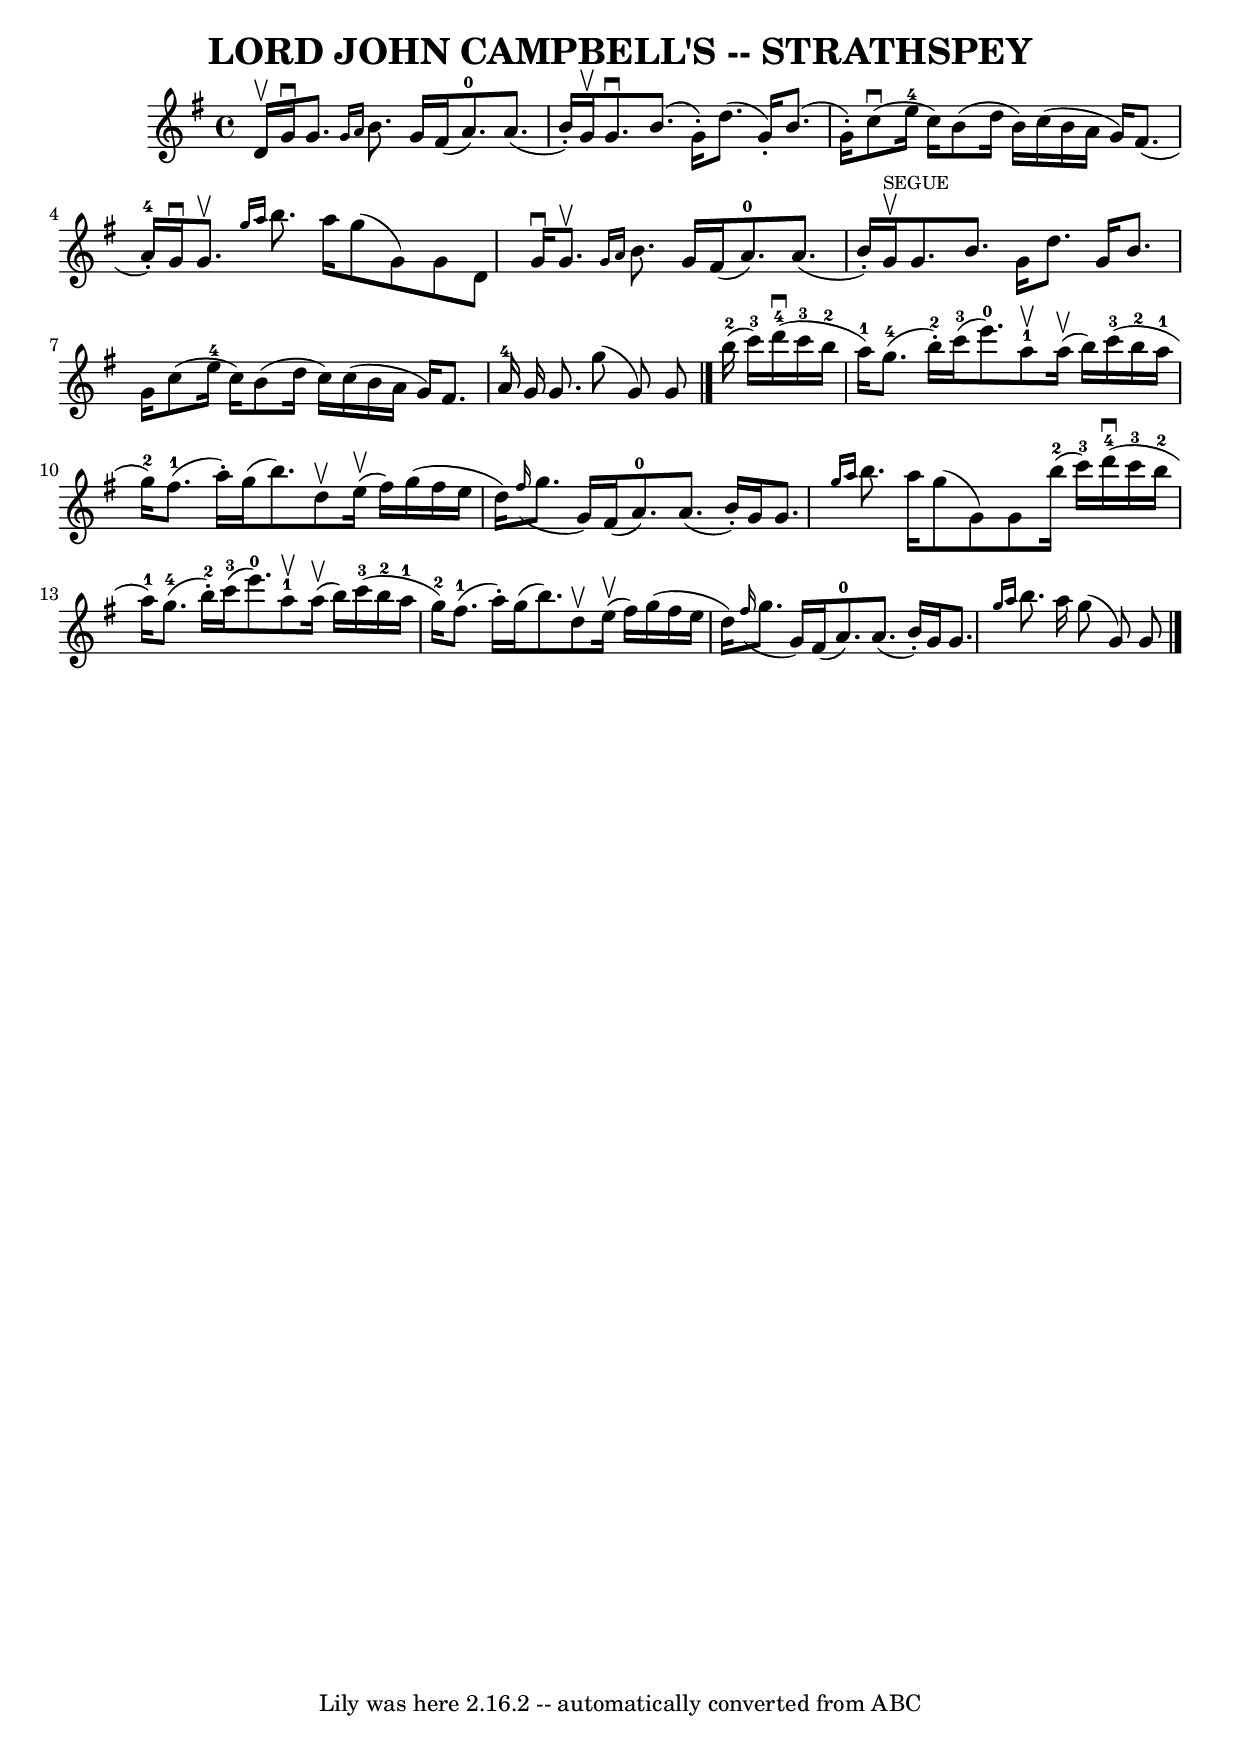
\version "2.16.2"
\include "Mammoth.ily"
\header {
  %% book = "Ryan's Mammoth Collection of Fiddle Tunes"
  crossRefNumber = "1"
  footnotes = ""
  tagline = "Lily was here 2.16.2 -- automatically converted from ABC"
  title = "LORD JOHN CAMPBELL'S -- STRATHSPEY"

}
voicedefault =  {


  \override Staff.TimeSignature #'style = #'C
  \time 4/4 
  \key g \major
  d'16^\upbow       |
  g'16^\downbow g'8.  
  \grace { g'16 a'16  
	 } b'8. g'16 fis'16 (a'8.-0) a'8. (
  b'16-.)   |
  g'16^\upbow g'8.^\downbow b'8. (g'16-.)   
  d''8. (g'16-.) b'8. (g'16-.)       |
  c''8 (^\downbow   
  e''16-4 c''16) b'8 (d''16 b'16) c''16 (b'16 a'16    
  g'16) fis'8. (a'16-4-.)   |
  g'16^\downbow g'8.^\upbow \grace { g''16 a''16  
		 } b''8. a''16 g''8 (g'8)   
  g'8 d'8    | |
  g'16^\downbow g'8.^\upbow \grace {    
    g'16 a'16  
  } b'8. g'16 fis'16 (a'8.-0) a'8. (b'16-.)  |
  g'16^\segue^\upbow g'8. b'8. g'16 d''8. g'16    
  b'8. g'16        |
  c''8 (e''16-4 c''16) b'8 (d''16  
  c''16) c''16 (b'16 a'16 g'16) fis'8. a'16-4    |
  g'16 g'8. g''8 (g'8) g'8    \bar "|." b''16-2(c'''16-3)       |
  d'''16-4(^\downbow c'''16-3 
  b''16-2 a''16-1) g''8.-4(b''16-2-.) c'''16-3(
  e'''8.-0) a''8-1^\upbow a''16 (^\upbow b''16)   |
  
  c'''16-3(b''16-2 a''16-1 g''16-2) fis''8.-1(
  a''16-.) g''16 (b''8.) d''8^\upbow e''16 (^\upbow fis''16)       |
  g''16 (fis''16 e''16 d''16)   \grace {    
    fis''16 (
  } g''8. g'16) fis'16 (a'8.-0) a'8. (b'16-.)  |
  g'16 g'8.  \grace { g''16 a''16  
		    } b''8. a''16    
  g''8 (g'8) g'8 b''16-2(c'''16-3)   |
   |
  d'''16-4(^\downbow c'''16-3 b''16-2 a''16-1) 
  g''8.-4(b''16-2-.) c'''16-3(e'''8.-0) a''8-1^\upbow a''16 (^\upbow b''16)   |
  c'''16-3(b''16-2 a''16-1 g''16-2) fis''8.-1(a''16-.) g''16 (
  b''8.) d''8^\upbow e''16 (^\upbow fis''16)       |
  
  g''16 (fis''16 e''16 d''16)   \grace { fis''16 (
				       } g''8.    
  g'16) fis'16 (a'8.-0) a'8. (b'16-.)   |
  g'16    
  g'8.  \grace { g''16 a''16  
	       } b''8. a''16 g''8 (g'8) g'8  
  \bar "|."   

}

\score{
  <<

    \context Staff="default"
    {
      \voicedefault 
      
    }

  >>
  \layout {
    
  }
  \midi {
  }

}
